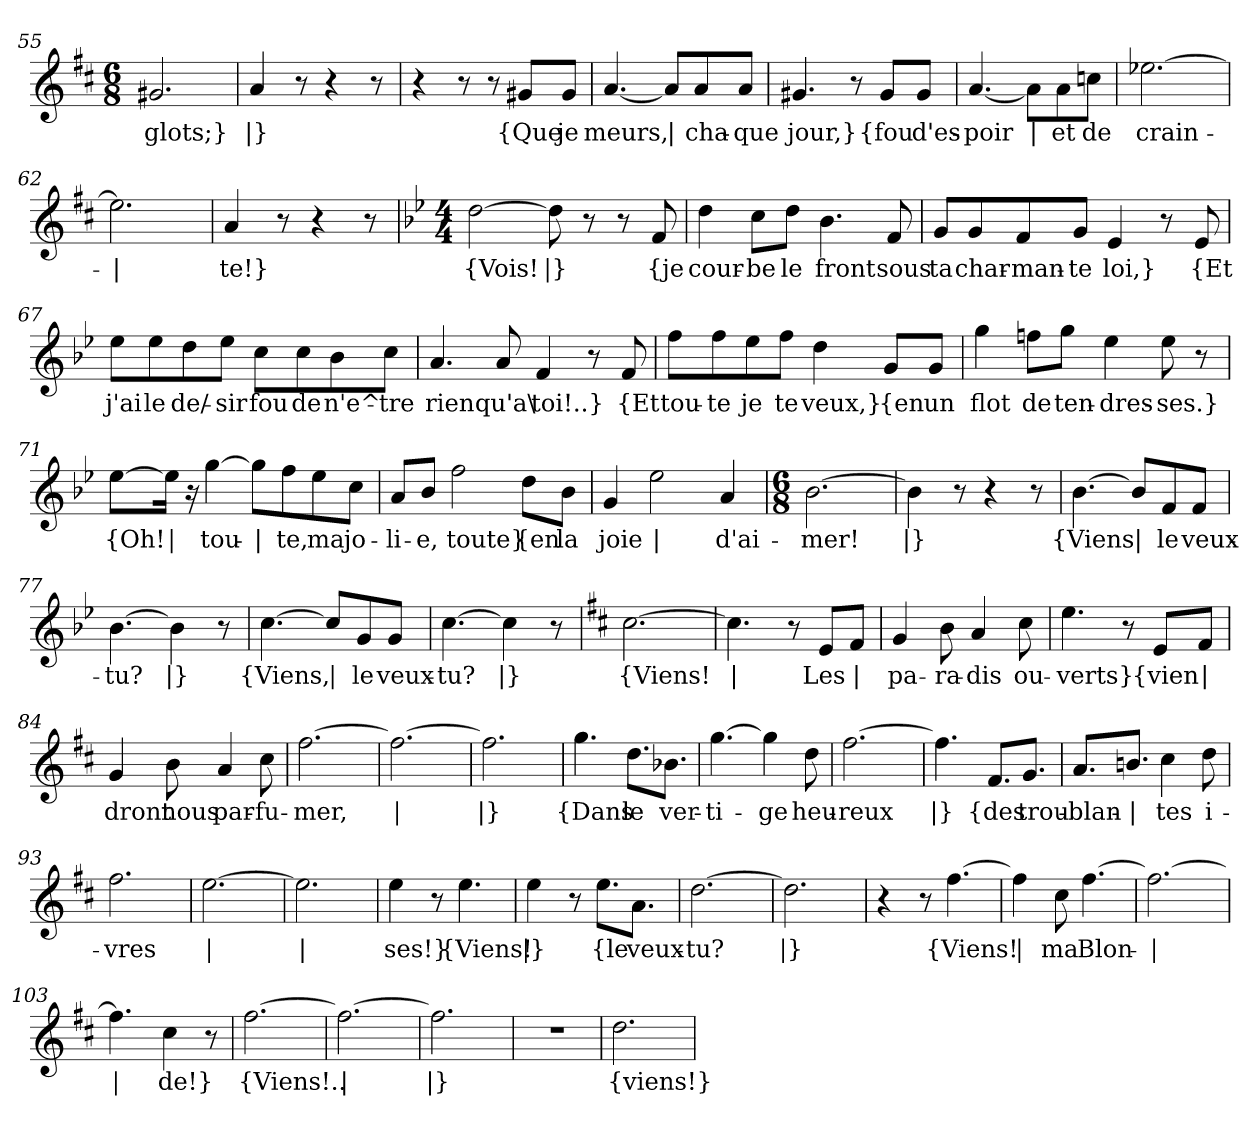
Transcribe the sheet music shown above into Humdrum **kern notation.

**kern	**text
*part1	*part1
*staff1	*staff1
!!LO:LB:g=z
*clefG2	*
*k[f#c#]	*
*M6/8	*
=55	=55
!	!LO:LY:b
2.g#X/	-glots;}
=56	=56
!	!LO:LY:b
4a/	|}
8r	.
4r	.
8r	.
=57	=57
4r	.
8r	.
8r	.
!	!LO:LY:b
8g#X/L	{Que
!	!LO:LY:b
8g#/J	je
=58	=58
!	!LO:LY:b
[4.a/	meurs,
!	!LO:LY:b
8a/L]	|
!	!LO:LY:b
8a/	cha-
!	!LO:LY:b
8a/J	-que
=59	=59
!	!LO:LY:b
4.g#X/	jour,}
8r	.
!	!LO:LY:b
8g#/L	{fou
!	!LO:LY:b
8g#/J	d'es-
=60	=60
!	!LO:LY:b
[4.a/	-poir
!	!LO:LY:b
8a\L]	|
!	!LO:LY:b
8a\	et
!	!LO:LY:b
8ccn\J	de
=61	=61
!	!LO:LY:b
[2.ee-X\	crain-
=62	=62
!	!LO:LY:b
2.ee-\]	|
!!LO:LB:g=z
=63	=63
!	!LO:LY:b
4a/	-te!}
8r	.
4r	.
8r	.
=64	=64
*k[b-e-]	*
*M4/4	*
!	!LO:LY:b
[2dd\	{Vois!
!	!LO:LY:b
8dd\]	|}
8r	.
8r	.
!	!LO:LY:b
8f/	{je
=65	=65
!	!LO:LY:b
4dd\	cour-
!	!LO:LY:b
8cc\L	-be
!	!LO:LY:b
8dd\J	le
!	!LO:LY:b
4.b-\	front
!	!LO:LY:b
8f/	sous
=66	=66
!	!LO:LY:b
8g/L	ta
!	!LO:LY:b
8g/	char-
!	!LO:LY:b
8f/	-man-
!	!LO:LY:b
8g/J	-te
!	!LO:LY:b
4e-/	loi,}
8r	.
!	!LO:LY:b
8e-/	{Et
!!LO:LB:g=z
=67	=67
!	!LO:LY:b
8ee-\L	j'ai
!	!LO:LY:b
8ee-\	le
!	!LO:LY:b
8dd\	de/-
!	!LO:LY:b
8ee-\J	-sir
!	!LO:LY:b
8cc\L	fou
!	!LO:LY:b
8cc\	de
!	!LO:LY:b
8b-\	n'e^-
!	!LO:LY:b
8cc\J	-tre
=68	=68
!	!LO:LY:b
4.a/	rien
!	!LO:LY:b
8a/	qu'a\
!	!LO:LY:b
4f/	toi!..}
8r	.
!	!LO:LY:b
8f/	{Et
=69	=69
!	!LO:LY:b
8ff\L	tou-
!	!LO:LY:b
8ff\	-te
!	!LO:LY:b
8ee-\	je
!	!LO:LY:b
8ff\J	te
!	!LO:LY:b
4dd\	veux,}
!	!LO:LY:b
8g/L	{en
!	!LO:LY:b
8g/J	un
!!LO:LB:g=z
=70	=70
!	!LO:LY:b
4gg\	flot
!	!LO:LY:b
8ffn\L	de
!	!LO:LY:b
8gg\J	ten-
!	!LO:LY:b
4ee-\	-dres-
!	!LO:LY:b
8ee-\	-ses.}
8r	.
=71	=71
!	!LO:LY:b
[8ee-\L	{Oh!
!	!LO:LY:b
16ee-\Jk]	|
16r	.
!	!LO:LY:b
[4gg\	tou-
!	!LO:LY:b
8gg\L]	|
!	!LO:LY:b
8ff\	-te,
!	!LO:LY:b
8ee-\	ma
!	!LO:LY:b
8cc\J	jo-
=72	=72
!	!LO:LY:b
8a/L	-li-
!	!LO:LY:b
8b-/J	-e,
!	!LO:LY:b
2ff\	toute}
!	!LO:LY:b
8dd\L	{en
!	!LO:LY:b
8b-\J	la
=73	=73
!	!LO:LY:b
4g/	joie
!	!LO:LY:b
2ee-\	|
!	!LO:LY:b
4a/	d'ai-
=74	=74
*M6/8	*
!	!LO:LY:b
[2.b-\	-mer!
=75	=75
!	!LO:LY:b
4b-\]	|}
8r	.
4r	.
8r	.
!!LO:PB:g=z
=76	=76
!	!LO:LY:b
[4.b-\	{Viens
!	!LO:LY:b
8b-/L]	|
!	!LO:LY:b
8f/	le
!	!LO:LY:b
8f/J	veux-
=77	=77
!	!LO:LY:b
[4.b-\	-tu?
!	!LO:LY:b
4b-\]	|}
8r	.
=78	=78
!	!LO:LY:b
[4.cc\	{Viens,
!	!LO:LY:b
8cc/L]	|
!	!LO:LY:b
8g/	le
!	!LO:LY:b
8g/J	veux-
=79	=79
!	!LO:LY:b
[4.cc\	-tu?
!	!LO:LY:b
4cc\]	|}
8r	.
=80	=80
*k[f#c#]	*
!	!LO:LY:b
[2.cc#\	{Viens!
=81	=81
!	!LO:LY:b
4.cc#\]	|
8r	.
!	!LO:LY:b
8e/L	Les
!	!LO:LY:b
8f#/J	|
=82	=82
!	!LO:LY:b
4g/	pa-
!	!LO:LY:b
8b\	-ra-
!	!LO:LY:b
4a/	-dis
!	!LO:LY:b
8cc#\	ou-
!!LO:LB:g=z
=83	=83
!	!LO:LY:b
4.ee\	-verts}
8r	.
!	!LO:LY:b
8e/L	{vien
!	!LO:LY:b
8f#/J	|
=84	=84
!	!LO:LY:b
4g/	-dront
!	!LO:LY:b
8b\	nous
!	!LO:LY:b
4a/	par-
!	!LO:LY:b
8cc#\	-fu-
=85	=85
!	!LO:LY:b
[2.ff#\	-mer,
=86	=86
!	!LO:LY:b
2.ff#\_	|
=87	=87
!	!LO:LY:b
2.ff#\]	|}
=88	=88
!	!LO:LY:b
4.gg\	{Dans
!	!LO:LY:b
8.dd\L	le
!	!LO:LY:b
8.b-X\J	ver-
=89	=89
!	!LO:LY:b
[4.gg\	-ti-
!	!LO:LY:b
4gg\]	-ge
!	!LO:LY:b
8dd\	heu-
=90	=90
!	!LO:LY:b
[2.ff#\	-reux
!!LO:LB:g=z
=91	=91
!	!LO:LY:b
4.ff#\]	|}
!	!LO:LY:b
8.f#/L	{des
!	!LO:LY:b
8.g/J	trou-
=92	=92
!	!LO:LY:b
8.a/L	blan-
!	!LO:LY:b
8.bn/J	|
!	!LO:LY:b
4cc#\	-tes
!	!LO:LY:b
8dd\	i-
=93	=93
!	!LO:LY:b
2.ff#\	-vres
=94	=94
!	!LO:LY:b
[2.ee\	|
=95	=95
!	!LO:LY:b
2.ee\]	|
=96	=96
!	!LO:LY:b
4ee\	-ses!}
8r	.
!	!LO:LY:b
4.ee\	{Viens!
=97	=97
!	!LO:LY:b
4ee\	|}
8r	.
!	!LO:LY:b
8.ee\L	{le
!	!LO:LY:b
8.a\J	veux-
=98	=98
!	!LO:LY:b
[2.dd\	-tu?
=99	=99
!	!LO:LY:b
2.dd\]	|}
=100	=100
4r	.
8r	.
!	!LO:LY:b
[4.ff#\	{Viens!
!!LO:LB:g=z
=101	=101
!	!LO:LY:b
4ff#\]	|
!	!LO:LY:b
8cc#\	ma
!	!LO:LY:b
[4.ff#\	Blon-
=102	=102
!	!LO:LY:b
2.ff#\_	|
=103	=103
!	!LO:LY:b
4.ff#\]	|
!	!LO:LY:b
4cc#\	-de!}
8r	.
=104	=104
!	!LO:LY:b
[2.ff#\	{Viens!..
=105	=105
!	!LO:LY:b
2.ff#\_	|
=106	=106
!	!LO:LY:b
2.ff#\]	|}
=107	=107
2.r	.
=108	=108
!	!LO:LY:b
2.dd\	{viens!}
=	=
*-	*-
